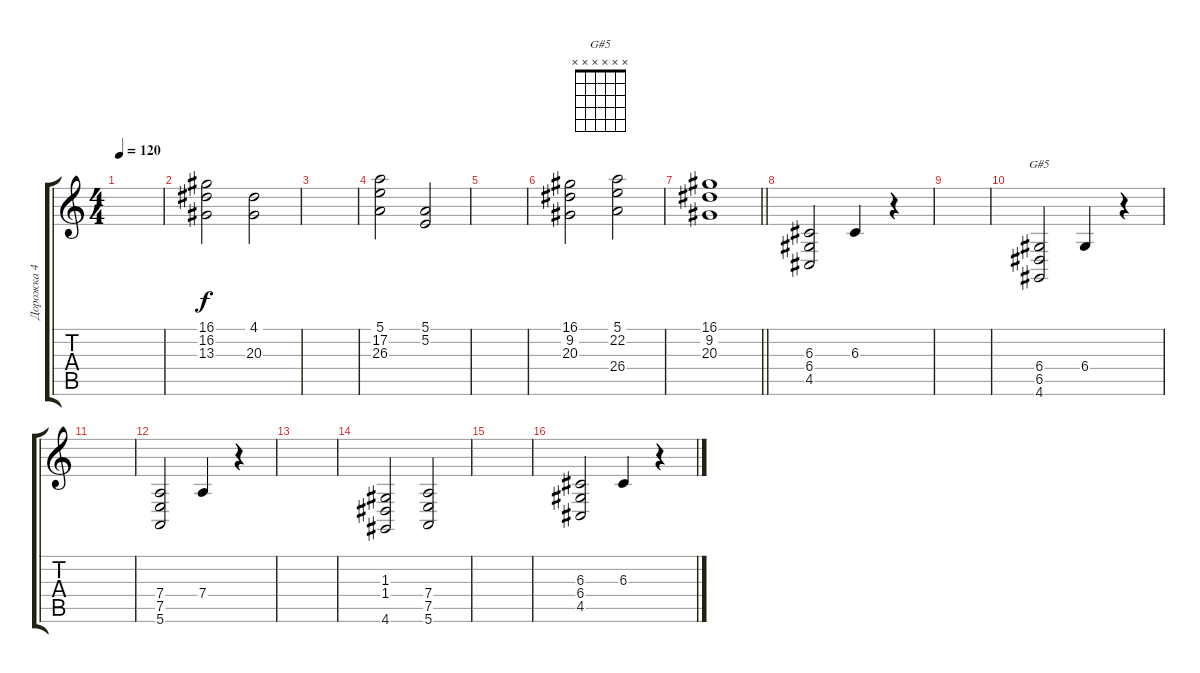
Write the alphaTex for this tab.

\track ("Дорожка 4" "Дорожка 4") {instrument electricgrandpiano}
\staff {score tabs}
\tuning (E4 B3 G3 D3 A2 E2) {hide}
\chord ("G#5" x x x x x x)
\ts (4 4)
\tempo 120
\clef g2
\ks c
|
(16.1 16.2 13.3).2 (4.1 20.3).2 |
|
(5.1 17.2 26.3).2 (5.1 5.2).2 |
|
(16.1 9.2 20.3).2 (5.1 22.2 26.4).2 |
\barLineRight lightlight
(16.1 9.2 20.3).1 |
\section ("" "")
(6.3 6.4 4.5).2 6.3.4 r.4 |
|
(6.4 6.5 4.6).2{ch "G#5"} 6.4.4 r.4 |
|
(7.4 7.5 5.6).2 7.4.4 r.4 |
|
(1.3 1.4 4.6).2 (7.4 7.5 5.6).2 |
|
(6.3 6.4 4.5).2 6.3.4 r.4
